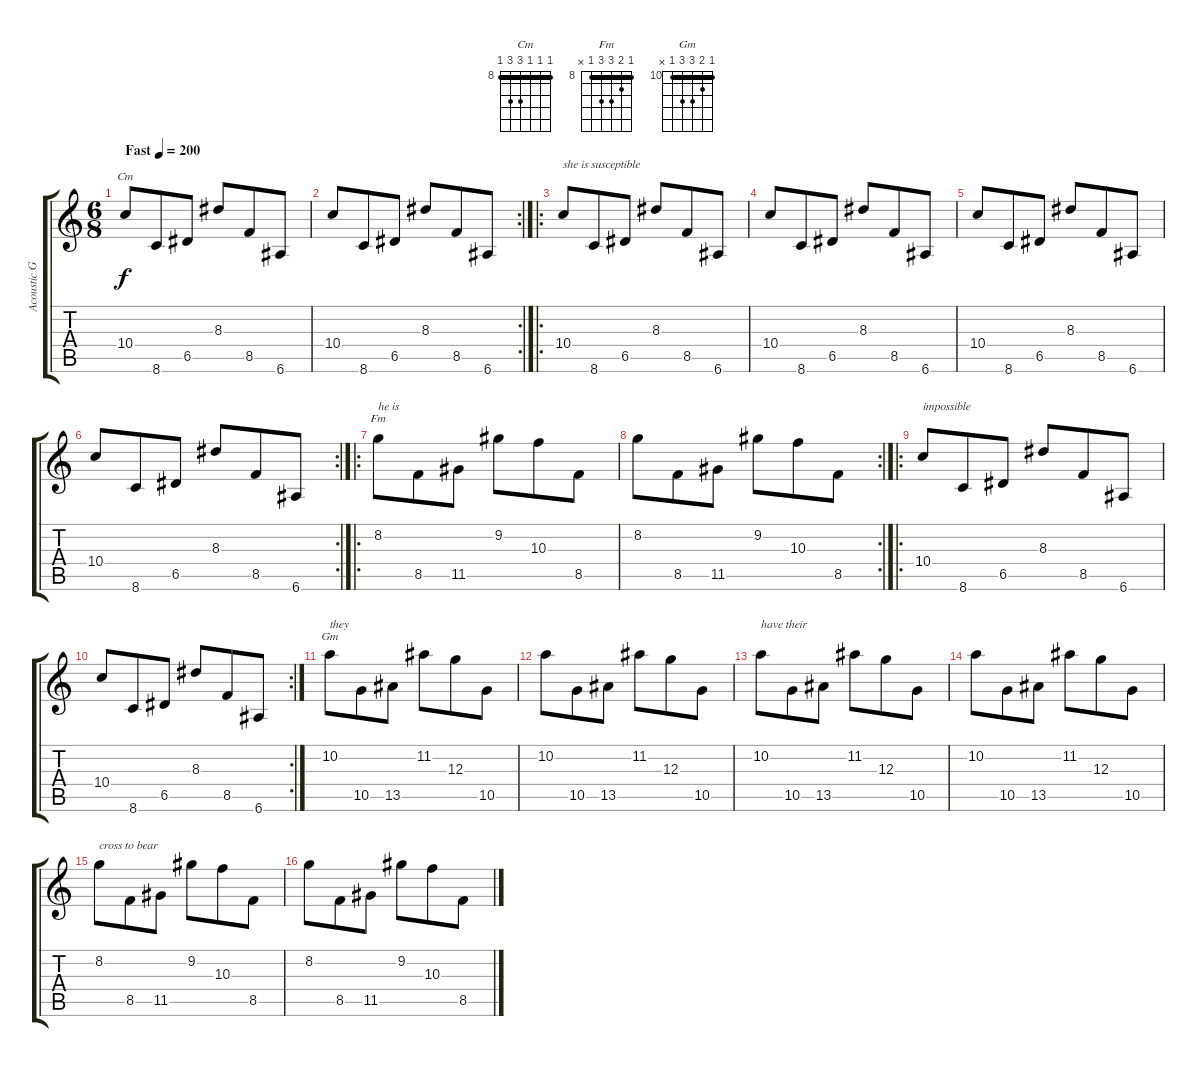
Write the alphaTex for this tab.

\track ("Acoustic Guitar" "Acoustic G") {instrument acousticguitarsteel}
\staff {score tabs}
\tuning (E4 B3 G3 D3 A2 E2) {hide}
\chord ("Cm" 8 8 8 10 10 8) {firstfret 8 barre 8}
\chord ("Fm" 8 9 10 10 8 x) {firstfret 8 barre 8}
\chord ("Gm" 10 11 12 12 10 x) {firstfret 10 barre 10}
\ts (6 8)
\tempo (200 "Fast")
\clef g2
\ks c
10.4.8{ch "Cm" dy f instrument acousticguitarsteel} 8.6.8 6.5.8 8.3.8 8.5.8 6.6.8 |
\rc 2
10.4.8 8.6.8 6.5.8 8.3.8 8.5.8 6.6.8 |
\ro
10.4.8{txt "she is susceptible"} 8.6.8 6.5.8 8.3.8 8.5.8 6.6.8 |
10.4.8 8.6.8 6.5.8 8.3.8 8.5.8 6.6.8 |
10.4.8 8.6.8 6.5.8 8.3.8 8.5.8 6.6.8 |
\rc 2
10.4.8 8.6.8 6.5.8 8.3.8 8.5.8 6.6.8 |
\ro
8.2.8{ch "Fm" txt "he is"} 8.5.8 11.5.8 9.2.8 10.3.8 8.5.8 |
\rc 2
8.2.8 8.5.8 11.5.8 9.2.8 10.3.8 8.5.8 |
\ro
10.4.8{txt "impossible"} 8.6.8 6.5.8 8.3.8 8.5.8 6.6.8 |
\rc 2
10.4.8 8.6.8 6.5.8 8.3.8 8.5.8 6.6.8 |
10.2.8{ch "Gm" txt "they"} 10.5.8 13.5.8 11.2.8 12.3.8 10.5.8 |
10.2.8 10.5.8 13.5.8 11.2.8 12.3.8 10.5.8 |
10.2.8{txt "have their"} 10.5.8 13.5.8 11.2.8 12.3.8 10.5.8 |
10.2.8 10.5.8 13.5.8 11.2.8 12.3.8 10.5.8 |
8.2.8{txt "cross to bear"} 8.5.8 11.5.8 9.2.8 10.3.8 8.5.8 |
8.2.8 8.5.8 11.5.8 9.2.8 10.3.8 8.5.8
